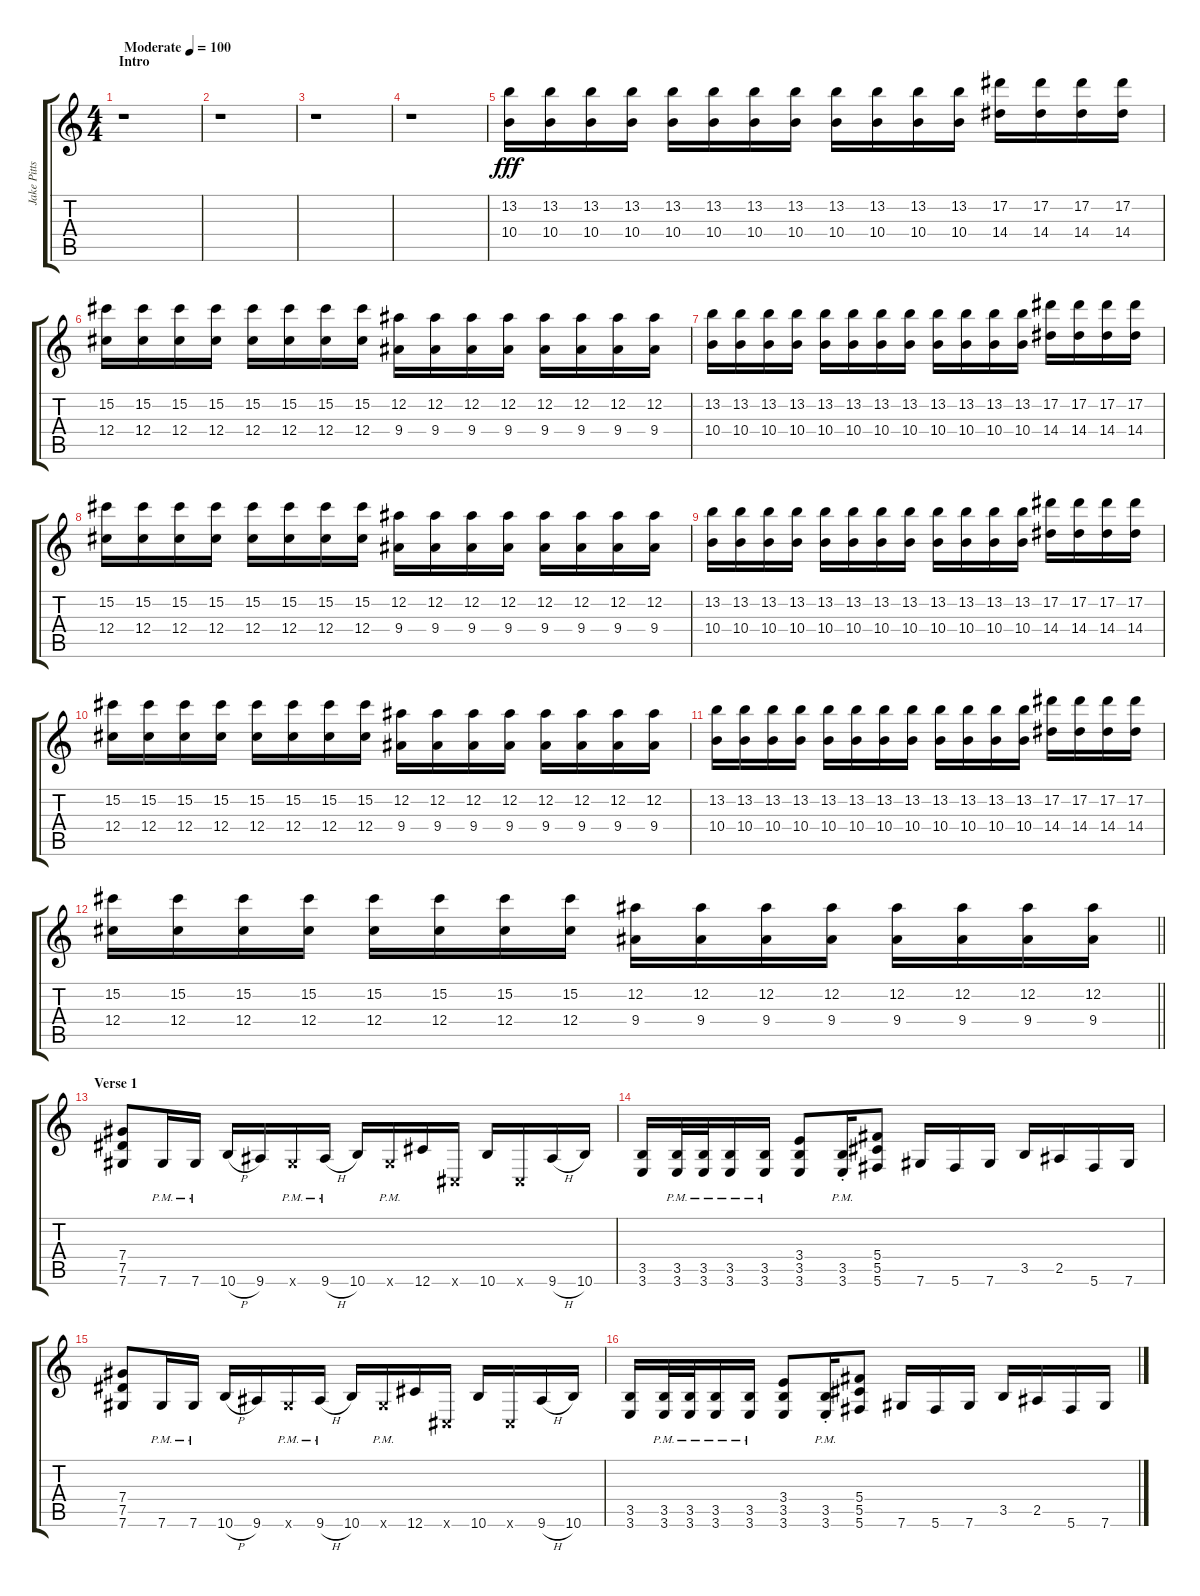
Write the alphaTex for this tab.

\track ("Jake Pitts - Lead Guitar" "Jake Pitts") {instrument acousticguitarnylon}
\staff {score tabs}
\tuning (Eb4 Bb3 Gb3 Db3 Ab2 Db2) {hide}
\ts (4 4)
\section ("" "Intro")
\tempo (100 "Moderate")
\clef g2
\ks c
r.1{dy fff instrument acousticguitarnylon} |
r.1 |
r.1 |
r.1 |
(13.2 10.4).16 (13.2 10.4).16 (13.2 10.4).16 (13.2 10.4).16 (13.2 10.4).16 (13.2 10.4).16 (13.2 10.4).16 (13.2 10.4).16 (13.2 10.4).16 (13.2 10.4).16 (13.2 10.4).16 (13.2 10.4).16 (17.2 14.4).16 (17.2 14.4).16 (17.2 14.4).16 (17.2 14.4).16 |
(15.2 12.4).16 (15.2 12.4).16 (15.2 12.4).16 (15.2 12.4).16 (15.2 12.4).16 (15.2 12.4).16 (15.2 12.4).16 (15.2 12.4).16 (12.2 9.4).16 (12.2 9.4).16 (12.2 9.4).16 (12.2 9.4).16 (12.2 9.4).16 (12.2 9.4).16 (12.2 9.4).16 (12.2 9.4).16 |
(13.2 10.4).16 (13.2 10.4).16 (13.2 10.4).16 (13.2 10.4).16 (13.2 10.4).16 (13.2 10.4).16 (13.2 10.4).16 (13.2 10.4).16 (13.2 10.4).16 (13.2 10.4).16 (13.2 10.4).16 (13.2 10.4).16 (17.2 14.4).16 (17.2 14.4).16 (17.2 14.4).16 (17.2 14.4).16 |
(15.2 12.4).16 (15.2 12.4).16 (15.2 12.4).16 (15.2 12.4).16 (15.2 12.4).16 (15.2 12.4).16 (15.2 12.4).16 (15.2 12.4).16 (12.2 9.4).16 (12.2 9.4).16 (12.2 9.4).16 (12.2 9.4).16 (12.2 9.4).16 (12.2 9.4).16 (12.2 9.4).16 (12.2 9.4).16 |
(13.2 10.4).16 (13.2 10.4).16 (13.2 10.4).16 (13.2 10.4).16 (13.2 10.4).16 (13.2 10.4).16 (13.2 10.4).16 (13.2 10.4).16 (13.2 10.4).16 (13.2 10.4).16 (13.2 10.4).16 (13.2 10.4).16 (17.2 14.4).16 (17.2 14.4).16 (17.2 14.4).16 (17.2 14.4).16 |
(15.2 12.4).16 (15.2 12.4).16 (15.2 12.4).16 (15.2 12.4).16 (15.2 12.4).16 (15.2 12.4).16 (15.2 12.4).16 (15.2 12.4).16 (12.2 9.4).16 (12.2 9.4).16 (12.2 9.4).16 (12.2 9.4).16 (12.2 9.4).16 (12.2 9.4).16 (12.2 9.4).16 (12.2 9.4).16 |
(13.2 10.4).16 (13.2 10.4).16 (13.2 10.4).16 (13.2 10.4).16 (13.2 10.4).16 (13.2 10.4).16 (13.2 10.4).16 (13.2 10.4).16 (13.2 10.4).16 (13.2 10.4).16 (13.2 10.4).16 (13.2 10.4).16 (17.2 14.4).16 (17.2 14.4).16 (17.2 14.4).16 (17.2 14.4).16 |
\barLineRight lightlight
(15.2 12.4).16 (15.2 12.4).16 (15.2 12.4).16 (15.2 12.4).16 (15.2 12.4).16 (15.2 12.4).16 (15.2 12.4).16 (15.2 12.4).16 (12.2 9.4).16 (12.2 9.4).16 (12.2 9.4).16 (12.2 9.4).16 (12.2 9.4).16 (12.2 9.4).16 (12.2 9.4).16 (12.2 9.4).16 |
\section ("" "Verse 1 ")
(7.4 7.5 7.6).8 7.6{pm}.16 7.6{pm}.16 10.6{h}.16 9.6.16 7.6{pm x}.16 9.6{h pm}.16 10.6.16 7.6{pm x}.16 12.6.16 0.6{x}.16 10.6.16 0.6{x}.16 9.6{h}.16 10.6.16 |
(3.5 3.6).16 (3.5{pm} 3.6{pm}).32 (3.5{pm} 3.6{pm}).32 (3.5{pm} 3.6{pm}).16 (3.5{pm} 3.6{pm}).16 (3.4 3.5 3.6).8 (3.5{pm st} 3.6{pm st}).16 (5.4 5.5 5.6).8 7.6.16 5.6.16 7.6.16 3.5.16 2.5.16 5.6.16 7.6.16 |
(7.4 7.5 7.6).8 7.6{pm}.16 7.6{pm}.16 10.6{h}.16 9.6.16 7.6{pm x}.16 9.6{h pm}.16 10.6.16 7.6{pm x}.16 12.6.16 0.6{x}.16 10.6.16 0.6{x}.16 9.6{h}.16 10.6.16 |
(3.5 3.6).16 (3.5{pm} 3.6{pm}).32 (3.5{pm} 3.6{pm}).32 (3.5{pm} 3.6{pm}).16 (3.5{pm} 3.6{pm}).16 (3.4 3.5 3.6).8 (3.5{pm st} 3.6{pm st}).16 (5.4 5.5 5.6).8 7.6.16 5.6.16 7.6.16 3.5.16 2.5.16 5.6.16 7.6.16
